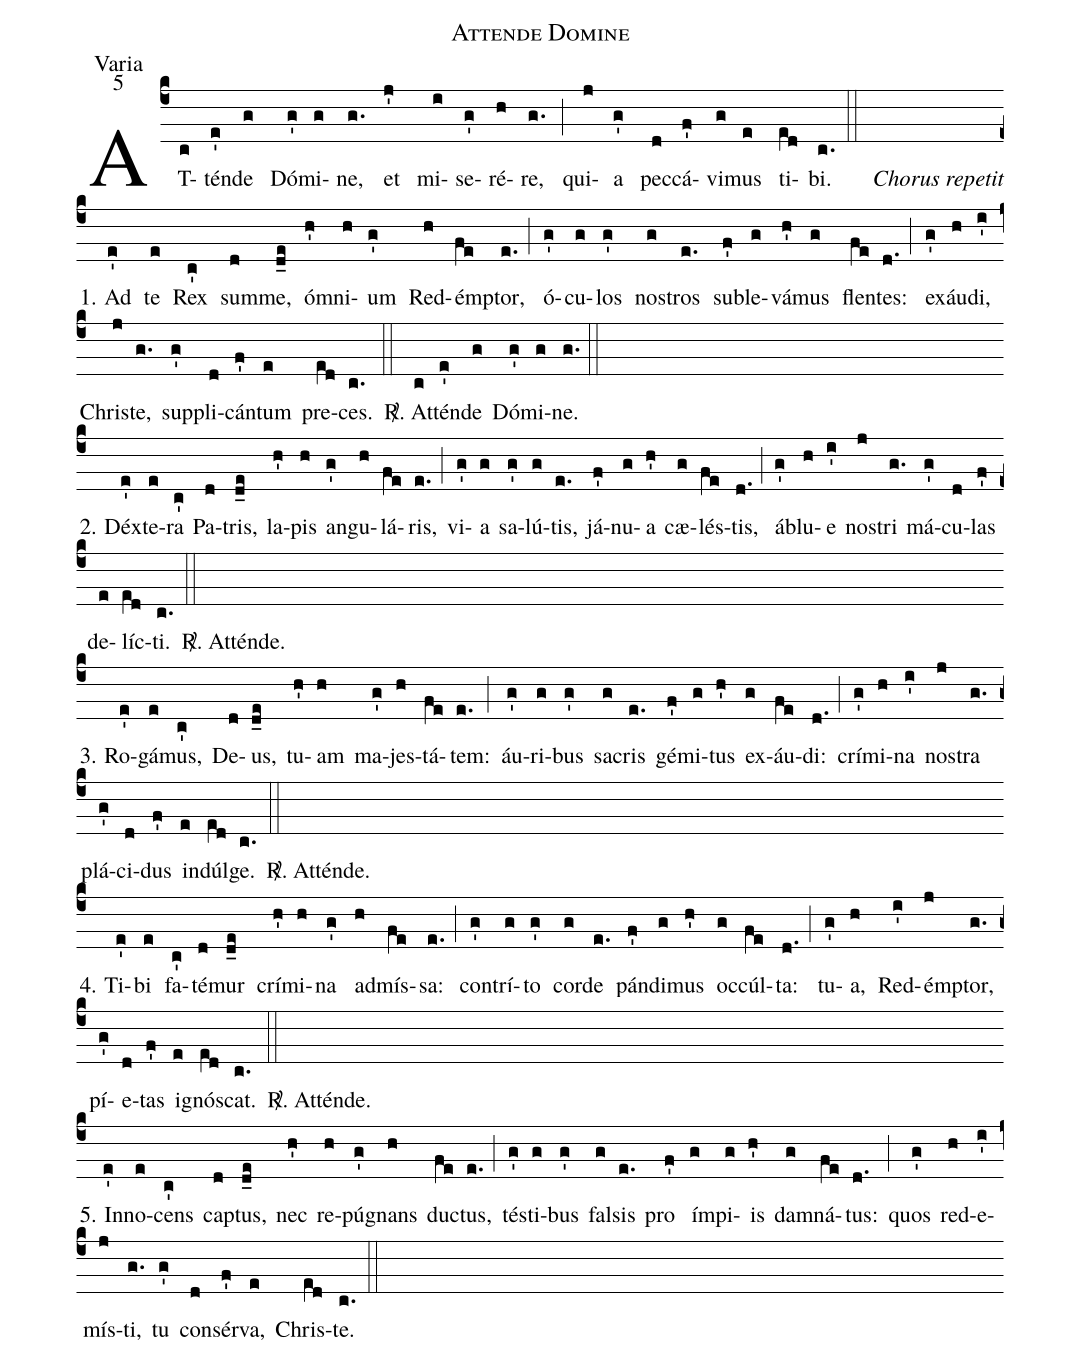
name: Attende Domine;
office-part: Varia;
mode: 5;
%%
(c4) AT(c)tén(e')de(g) Dó(g')mi(g)ne,(g.) et(j') mi(i)se(g')ré(h)re,(g.) (;) qui(j)a(g') pec(d)cá(f')vi(g)mus(e) ti(e[ll:1]d)bi.(c.) (::)
() <i>Chorus repetit</i>() Atténde.() (Z-)
1. Ad(e') te(e) Rex(c') sum(d)me,(d_e) óm(h')ni(h)um(g') Red(h)émp(fe)tor,(e.) (;)
ó(g')cu(g)los(g') nos(g)tros(e.) sub(f')le(g)vá(h')mus(g) flen(fe)tes:(d.) (;)
ex(g')áu(h)di,(i') Chris(j)te,(g.) sup(g')pli(d)cán(f')tum(e) pre(e[ll:1]d)ces.(c.) (::)
<sp>R/</sp>. At(c)tén(e')de(g) Dó(g')mi(g)ne.(g.) (::)
( Z-)
2. Déx(e')te(e)ra(c') Pa(d)tris,(d_e) la(h')pis(h) an(g')gu(h)lá(fe)ris,(e.) (;)
vi(g')a(g) sa(g')lú(g)tis,(e.) já(f')nu(g)a(h') cæ(g)lés(fe)tis,(d.) (;)
áb(g')lu(h)e(i') nos(j)tri(g.) má(g')cu(d)las(f') de(e)líc(e[ll:1]d)ti.(c.) (::)
<sp>R/</sp>. Atténde.( Z-)
3. Ro(e')gá(e)mus,(c') De(d)us,(d_e) tu(h')am(h) ma(g')jes(h)tá(fe)tem:(e.) (;)
áu(g')ri(g)bus(g') sa(g)cris(e.) gé(f')mi(g)tus(h') ex(g)áu(fe)di:(d.) (;)
crí(g')mi(h)na(i') nos(j)tra(g.) plá(g')ci(d)dus(f') in(e)dúl(e[ll:1]d)ge.(c.) (::)
<sp>R/</sp>. Atténde.( Z-)
4. Ti(e')bi(e) fa(c')té(d)mur(d_e) crí(h')mi(h)na(g') ad(h)mís(fe)sa:(e.) (;)
con(g')trí(g)to(g') cor(g)de(e.) pán(f')di(g)mus(h') oc(g)cúl(fe)ta:(d.) (;)
tu(g')a,(h) Red(i')émp(j)tor,(g.) pí(g')e(d)tas(f') i(e)gnós(e[ll:1]d)cat.(c.) (::)
<sp>R/</sp>. Atténde.( Z-)
5. In(e')no(e)cens(c') cap(d)tus,(d_e) nec(h') re(h)pú(g')gnans(h) duc(fe)tus,(e.) (;)
tés(g')ti(g)bus(g') fal(g)sis(e.) pro(f') ím(g)pi(g)is(h') dam(g)ná(fe)tus:(d.) (;)
quos(g') red(h)e(i')mís(j)ti,(g.) tu(g') con(d)sér(f')va,(e) Chris(e[ll:1]d)te.(c.) (::)
